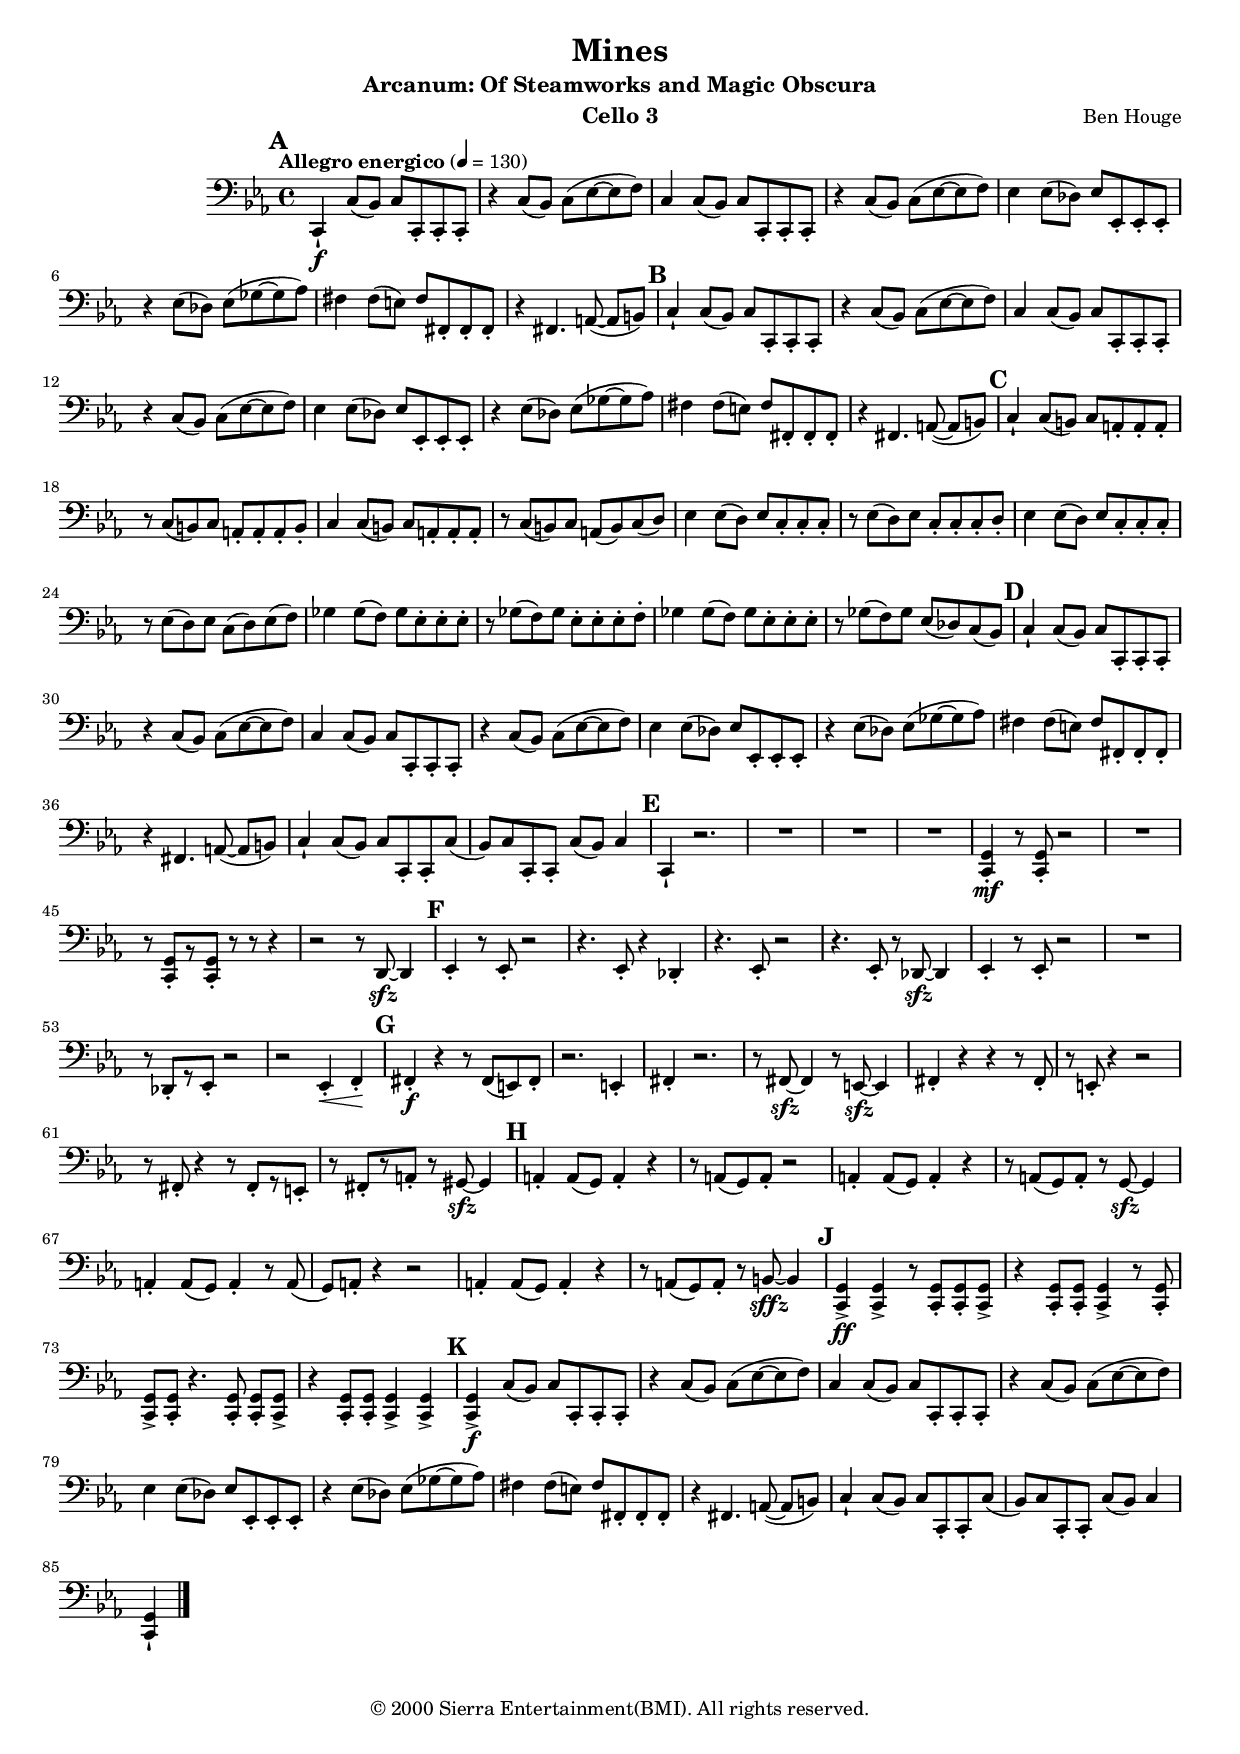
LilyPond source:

\include "src/header.ly"
#(set-global-staff-size 17)
\include "src/settings.ly"
celloThreeSolo =  \relative c, {
  \aTime
  \aKey
  \clef bass
  \tag #'part { \defaultTempo }

  \tag #'part {\mark \default}

  c4\staccatissimo \f c'8 ( [ bes8 ) ] c8 [ c,8 -. c8 -. c8 -. ]
  r4 c'8 ( [ bes8 ) ] c8 ( [ es8 ~ es8 f8 ) ] 
  c4 c8 ( [ bes8 ) ] c8 [ c,8 -. c8 -. c8 -. ]  
  r4 c'8 ( [ bes8 ) ] c8 ( [ es8 ~ es8 f8 ) ] 

  es4 es8 ( [ des8 ) ] es8 [ es,8 -. es8 -. es8 -. ] 
  r4 es'8 ( [ des8 ) ] es8 ( [ ges8 ~ ges8 as8 ) ]  
  fis4 fis8 ( [ e8 ) ] fis8 [ fis,8 -. fis8 -. fis8 -. ] 
  r4 fis4. a8 ( ~ a8 [ b8 ) ] 

  \tag #'part {\mark \default}

  c4\staccatissimo c8 ( [ bes8 ) ] c8 [ c,8 -. c8 -. c8 -. ]  
  r4 c'8 ( [ bes8 ) ] c8 ( [ es8 ~ es8 f8 ) ] 
  c4 c8 ( [ bes8 ) ] c8 [ c,8 -. c8 -. c8 -. ] 
  r4 c'8 ( [ bes8 ) ] c8 ( [ es8 ~ es8 f8 ) ]  

  es4 es8 ( [ des8 ) ] es8 [ es,8 -. es8 -. es8 -. ] 
  r4 es'8 ( [ des8 ) ] es8 ( [ ges8 ~ ges8 as8 ) ] 
  fis4 fis8 ( [ e8 ) ] fis8 [ fis,8 -. fis8 -. fis8 -. ]  
  r4 fis4. a8 ( ~ a8 [ b8 ) ] 

  \tag #'part {\mark \default}

  c4\staccatissimo c8 ( [ b8 ) ] c8 [ a8 -. a8 -. a8 -. ] 
  r8 c8 ( [ b8 ) c8 ] a8 -. [ a8 -. a8 -. b8 -. ]  
  c4 c8 ( [ b8 ) ] c8 [ a8 -. a8 -. a8 -. ] 
  r8 c8 ( [ b8 ) c8 ] a8 ( [ b8 ) c8 ( d8 ) ] 

  es4 es8 ( [ d8 ) ] es8 [ c8 -. c8 -. c8 -. ]  
  r8 es8 ( [ d8 ) es8 ] c8 -. [ c8 -. c8 -. d8 -. ] 
  es4 es8 ( [ d8 ) ] es8 [ c8 -. c8 -. c8 -. ] 
  r8 es8 ( [ d8 ) es8 ] c8 ( [ d8 ) es8 ( f8 ) ]  

  ges4 ges8 ( [ f8 ) ] ges8 [ es8 ^. es8 ^. es8 ^. ] 
  r8 ges8 ( [ f8 ) ges8 ] es8 ^. [ es8 ^. es8 ^. f8 ^. ] 
  ges4 ges8 ( [ f8 ) ] ges8 [ es8 ^. es8 ^. es8 ^. ]  
  r8 ges8 ( [ f8 ) ges8 ] es8 ( [ des8 ) c8 ( bes8 ) ] 

  \tag #'part {\mark \default}

  c4\staccatissimo c8 ( [ bes8 ) ] c8 [ c,8 -. c8 -. c8 -. ] 
  r4 c'8 ( [ bes8 ) ] c8 ( [ es8 ~ es8 f8 ) ]  
  c4 c8 ( [ bes8 ) ] c8 [ c,8 -. c8 -. c8 -. ] 
  r4 c'8 ( [ bes8 ) ] c8 ( [ es8 ~ es8 f8 ) ] 

  es4 es8 ( [ des8 ) ] es8 [ es,8 -. es8 -. es8 -. ]  
  r4 es'8 ( [ des8 ) ] es8 ( [ ges8 ~ ges8 as8 ) ] 
  fis4 fis8 ( [ e8 ) ] fis8 [ fis,8 -. fis8 -. fis8 -. ] 
  r4 fis4. a8 ( ~ a8 [ b8 ) ]  

  c4\staccatissimo c8 ( [ bes8 ) ] c8 [ c,8 -. c8 -. c'8 ( ] 
  bes8 ) [ c8 c,8 -. c8 -. ] c'8 ( [ bes8 ) ] c4 

  \tag #'part {\mark \default}

  c,4\staccatissimo r2. 
  R1*3
  
  <c g'>4 \mf -. r8 <c g'>8 -. r2 
  R1  
  r8 <c g'>8 -. [ r8 <c g'>8 -. ] r8 r8 r4 
  r2 r8 d8 \sfz ~ d4 

  \tag #'part {\mark \default}

  es4 -. r8 es8 -. r2 
  r4. es8 -. r4 des4 -.  
  r4. es8 -. r2 
  r4. es8 -. r8 des8 \sfz ~ des4 

  es4 -. r8 es8 -. r2 
  R1  
  r8 des8 -. [ r8 es8 -. ] r2 
  r2 es4 \< -. f4 \! -. 

  \tag #'part {\mark \default}

  fis4 \f -. r4 r8 fis8 ( [ e8 ) fis8 -. ] 
  r2. e4 -.  
  fis4 -. r2. 
  r8 fis8 \sfz ~ fis4 r8 e8 \sfz ~ e4 
  
  fis4 -. r4 r4 r8 fis8 -. 
  r8 e8 -. r4 r2  
  r8 fis8 -. r4 r8 fis8 -. [ r8 e8 -. ] 
  r8 fis8 -. [ r8 a8 -. ] r8 gis8 \sfz ~ gis4 

  \tag #'part {\mark \default}

  a4 -. a8 ( [ g8 ) ] a4 -. r4  
  r8 a8 ( [ g8 ) a8 -. ] r2 
  a4 -. a8 ( [ g8 ) ] a4 -. r4 
  r8 a8 ( [ g8 ) a8 -. ] r8 g8 \sfz ~ g4  
  
  a4 -. a8 ( [ g8 ) ] a4 -. r8 a8 ( 
  g8 ) [ a8 -. ] r4 r2 
  a4 -. a8 ( [ g8 ) ] a4 -. r4  
  r8 a8 ( [ g8 ) a8 -. ] r8 b8 \sffz ~ b4 

  \tag #'part {\mark \default}

  <c, g'>4 \ff -> <c g'>4 -> r8 <c g'>8 -. [ <c g'>8 -. <c g'>8 -> ] 
  r4 <c g'>8 -. [ <c g'>8 -. ] <c g'>4 -> r8 <c g'>8 -.  
  <c g'>8 -> [ <c g'>8 -. ] r4. <c g'>8 -. <c g'>8 -. [ <c g'>8 -> ] 
  r4 <c g'>8 -. [ <c g'>8 -. ] <c g'>4 -> <c g'>4 -> 

  \tag #'part {\mark \default}

  <c g'>4 \f -> c'8 ( [ bes8 ) ] c8 [ c,8 -. c8 -. c8 -. ]  
  r4 c'8 ( [ bes8 ) ] c8 ( [ es8 ~ es8 f8 ) ] 
  c4 c8 ( [ bes8 ) ] c8 [ c,8 -. c8 -. c8 -. ] 
  r4 c'8 ( [ bes8 ) ] c8 ( [ es8 ~ es8 f8 ) ]  

  es4 es8 ( [ des8 ) ] es8 [ es,8 -. es8 -. es8 -. ] 
  r4 es'8 ( [ des8 ) ] es8 ( [ ges8 ~ ges8 as8 ) ] 
  fis4 fis8 ( [ e8 ) ] fis8 [ fis,8 -. fis8 -. fis8 -. ]  
  r4 fis4. a8 ( ~ a8 [ b8 ) ] 

  c4\staccatissimo c8 ( [ bes8 ) ] c8 [ c,8 -. c8 -. c'8 ( ] 
  bes8 ) [ c8 c,8 -. c8 -. ] c'8 ( [ bes8 ) ] c4 
  <c, g'>4\staccatissimo 

  \bar "|."
}


\header {
    instrument = "Cello 3"
}

\score {
  \new Score {
  \set Score.markFormatter = #format-mark-box-numbers
  <<
    \new Staff <<
      \set Staff.midiInstrument = "cello"
      \removeWithTag #'score \celloThreeSolo
    >>
  >>
  }
  \layout {
    \include "src/layout.ly"
  }
  \midi{}
}
\paper {
  indent = 25
}
